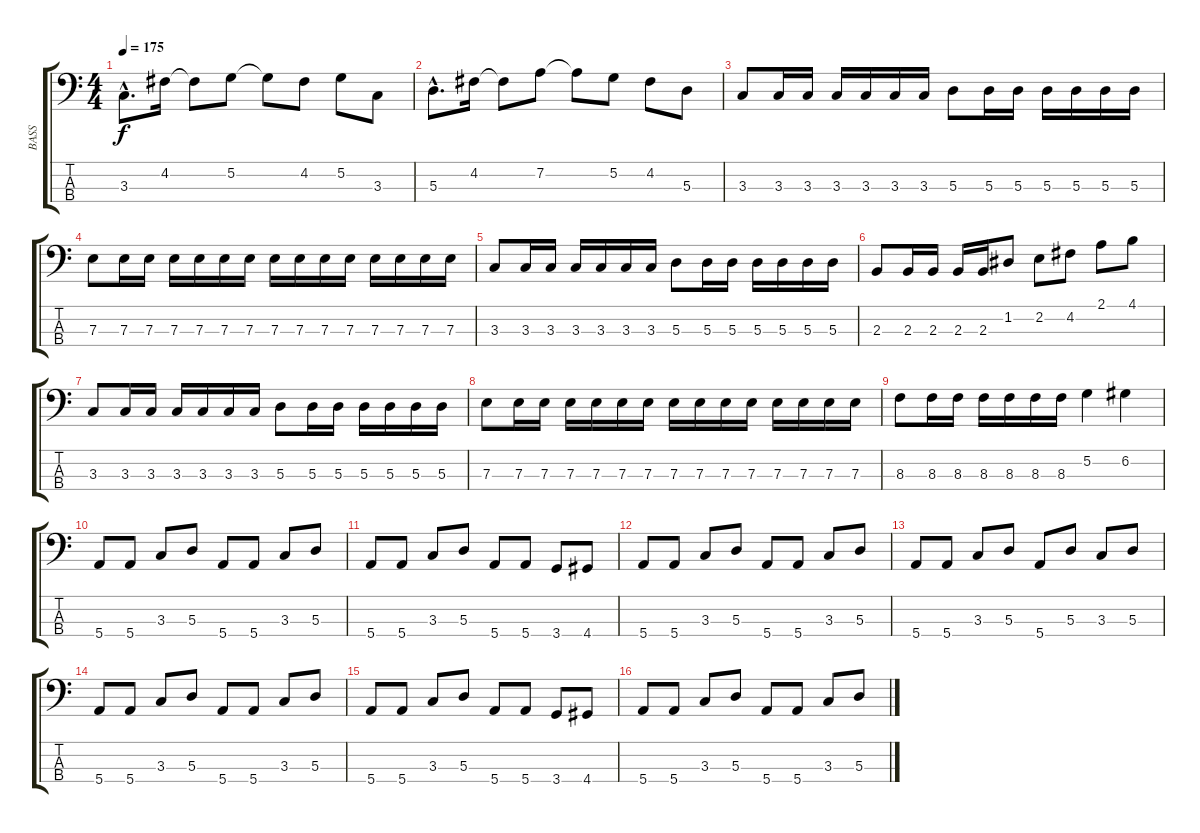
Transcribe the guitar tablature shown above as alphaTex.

\track ("BASS" "BASS") {instrument electricbasspick}
\staff {score tabs}
\tuning (G2 D2 A1 E1) {hide}
\ts (4 4)
\tempo 175
\clef f4
\ks c
3.3{hac}.8{d dy f} 4.2.16 4.2{t}.8 5.2.8 5.2{t}.8 4.2.8 5.2.8 3.3.8 |
5.3{hac}.8{d} 4.2.16 4.2{t}.8 7.2.8 7.2{t}.8 5.2.8 4.2.8 5.3.8 |
3.3.8 3.3.16 3.3.16 3.3.16 3.3.16 3.3.16 3.3.16 5.3.8 5.3.16 5.3.16 5.3.16 5.3.16 5.3.16 5.3.16 |
7.3.8 7.3.16 7.3.16 7.3.16 7.3.16 7.3.16 7.3.16 7.3.16 7.3.16 7.3.16 7.3.16 7.3.16 7.3.16 7.3.16 7.3.16 |
3.3.8 3.3.16 3.3.16 3.3.16 3.3.16 3.3.16 3.3.16 5.3.8 5.3.16 5.3.16 5.3.16 5.3.16 5.3.16 5.3.16 |
2.3.8 2.3.16 2.3.16 2.3.16 2.3.16 1.2.8 2.2.8 4.2.8 2.1.8 4.1.8 |
3.3.8 3.3.16 3.3.16 3.3.16 3.3.16 3.3.16 3.3.16 5.3.8 5.3.16 5.3.16 5.3.16 5.3.16 5.3.16 5.3.16 |
7.3.8 7.3.16 7.3.16 7.3.16 7.3.16 7.3.16 7.3.16 7.3.16 7.3.16 7.3.16 7.3.16 7.3.16 7.3.16 7.3.16 7.3.16 |
8.3.8 8.3.16 8.3.16 8.3.16 8.3.16 8.3.16 8.3.16 5.2.4 6.2.4 |
5.4.8 5.4.8 3.3.8 5.3.8 5.4.8 5.4.8 3.3.8 5.3.8 |
5.4.8 5.4.8 3.3.8 5.3.8 5.4.8 5.4.8 3.4.8 4.4.8 |
5.4.8 5.4.8 3.3.8 5.3.8 5.4.8 5.4.8 3.3.8 5.3.8 |
5.4.8 5.4.8 3.3.8 5.3.8 5.4.8 5.3.8 3.3.8 5.3.8 |
5.4.8 5.4.8 3.3.8 5.3.8 5.4.8 5.4.8 3.3.8 5.3.8 |
5.4.8 5.4.8 3.3.8 5.3.8 5.4.8 5.4.8 3.4.8 4.4.8 |
5.4.8 5.4.8 3.3.8 5.3.8 5.4.8 5.4.8 3.3.8 5.3.8
